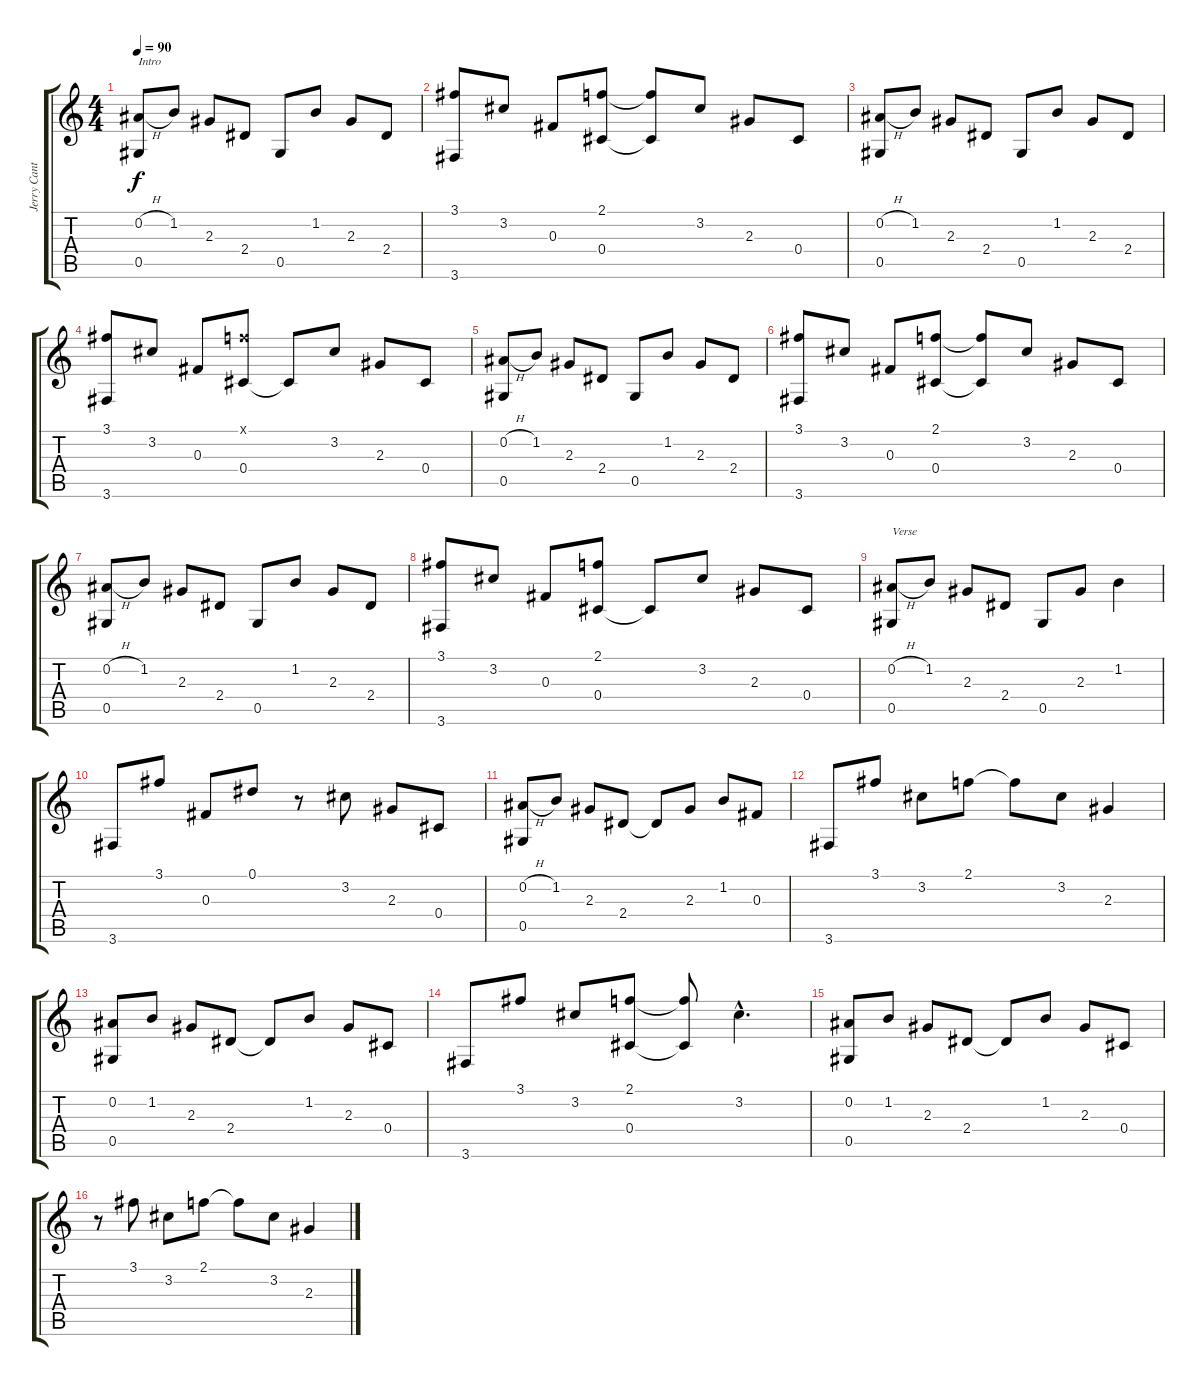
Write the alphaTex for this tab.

\track ("Jerry Cantrell" "Jerry Cant") {instrument acousticguitarsteel}
\staff {score tabs}
\tuning (Eb4 Bb3 Gb3 Db3 Ab2 Eb2) {hide}
\ts (4 4)
\tempo 90
\clef g2
\ks c
(0.2{h} 0.5).8{txt "Intro" dy f instrument acousticguitarsteel} 1.2.8 2.3.8 2.4.8 0.5.8 1.2.8 2.3.8 2.4.8 |
(3.1 3.6).8 3.2.8 0.3.8 (2.1 0.4).8 (2.1{t} 0.4{t}).8 3.2.8 2.3.8 0.4.8 |
(0.2{h} 0.5).8 1.2.8 2.3.8 2.4.8 0.5.8 1.2.8 2.3.8 2.4.8 |
(3.1 3.6).8 3.2.8 0.3.8 (2.1{x} 0.4).8 0.4{t}.8 3.2.8 2.3.8 0.4.8 |
(0.2{h} 0.5).8 1.2.8 2.3.8 2.4.8 0.5.8 1.2.8 2.3.8 2.4.8 |
(3.1 3.6).8 3.2.8 0.3.8 (2.1 0.4).8 (2.1{t} 0.4{t}).8 3.2.8 2.3.8 0.4.8 |
(0.2{h} 0.5).8 1.2.8 2.3.8 2.4.8 0.5.8 1.2.8 2.3.8 2.4.8 |
(3.1 3.6).8 3.2.8 0.3.8 (2.1 0.4).8 0.4{t}.8 3.2.8 2.3.8 0.4.8 |
(0.2{h} 0.5).8{txt "Verse"} 1.2.8 2.3.8 2.4.8 0.5.8 2.3.8 1.2.4 |
3.6.8 3.1.8 0.3.8 0.1.8 r.8 3.2.8 2.3.8 0.4.8 |
(0.2{h} 0.5).8 1.2.8 2.3.8 2.4.8 2.4{t}.8 2.3.8 1.2.8 0.3.8 |
3.6.8 3.1.8 3.2.8 2.1.8 2.1{t}.8 3.2.8 2.3.4 |
(0.2 0.5).8 1.2.8 2.3.8 2.4.8 2.4{t}.8 1.2.8 2.3.8 0.4.8 |
3.6.8 3.1.8 3.2.8 (2.1 0.4).8 (2.1{t} 0.4{t}).8 3.2{hac}.4{d} |
(0.2 0.5).8 1.2.8 2.3.8 2.4.8 2.4{t}.8 1.2.8 2.3.8 0.4.8 |
r.8 3.1.8 3.2.8 2.1.8 2.1{t}.8 3.2.8 2.3.4
